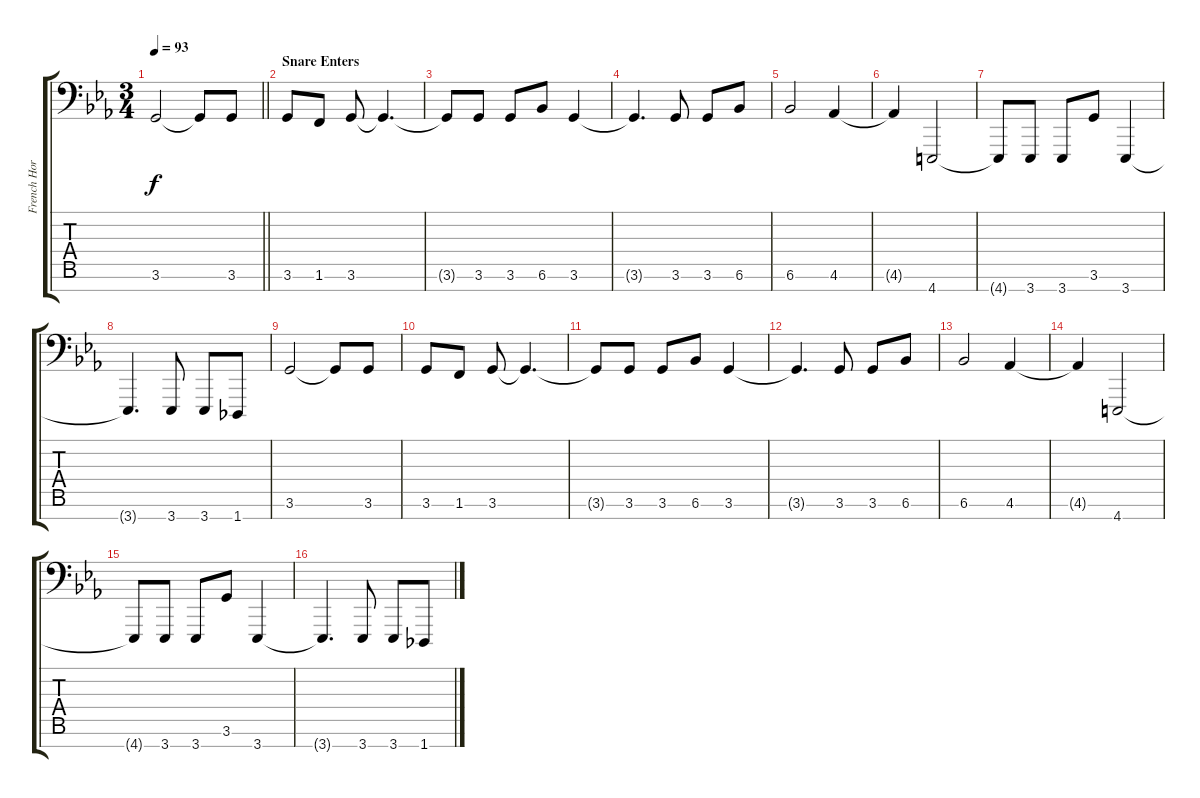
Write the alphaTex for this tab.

\track ("French Horn 1" "French Hor") {instrument frenchhorn}
\staff {score tabs}
\tuning (E4 B3 G3 D3 A2 E2 C-1) {hide}
\ts (3 4)
\tempo 93
\clef f4
\barLineRight lightlight
\ks cminor
3.6.2{dy f} 3.6{t}.8 3.6.8 |
\section ("" "Snare Enters")
3.6.8 1.6.8 3.6.8 3.6{t}.4{d} |
3.6{t}.8 3.6.8 3.6.8 6.6.8 3.6.4 |
3.6{t}.4{d} 3.6.8 3.6.8 6.6.8 |
6.6.2 4.6.4 |
4.6{t}.4 4.7.2 |
4.7{t}.8 3.7.8 3.7.8 3.6.8 3.7.4 |
3.7{t}.4{d} 3.7.8 3.7.8 1.7.8 |
3.6.2 3.6{t}.8 3.6.8 |
3.6.8 1.6.8 3.6.8 3.6{t}.4{d} |
3.6{t}.8 3.6.8 3.6.8 6.6.8 3.6.4 |
3.6{t}.4{d} 3.6.8 3.6.8 6.6.8 |
6.6.2 4.6.4 |
4.6{t}.4 4.7.2 |
4.7{t}.8 3.7.8 3.7.8 3.6.8 3.7.4 |
3.7{t}.4{d} 3.7.8 3.7.8 1.7.8
